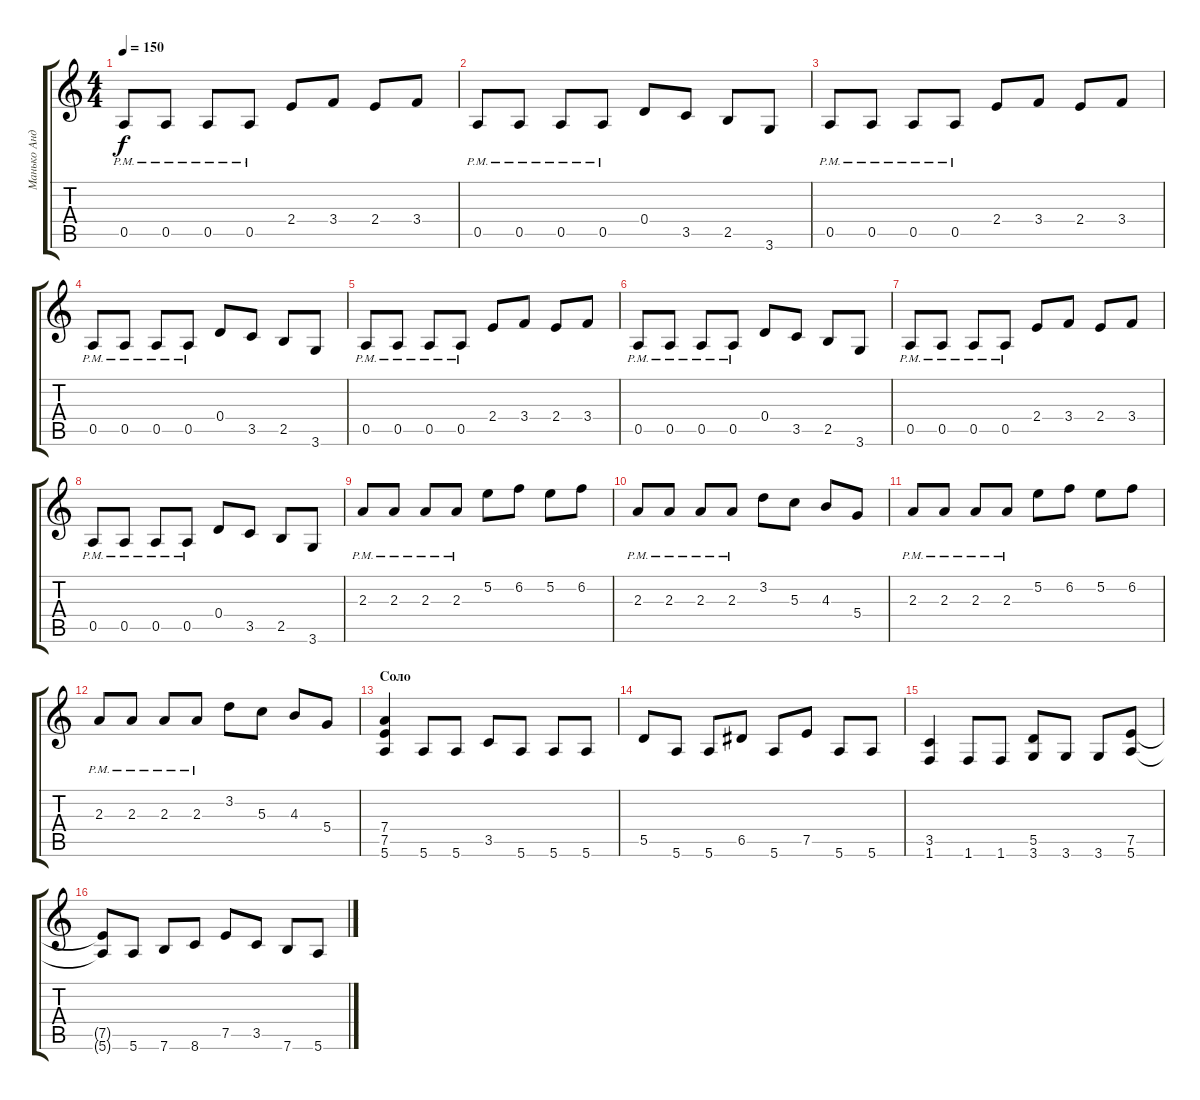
\track ("Манько Андрей" "Манько Анд") {instrument distortionguitar}
\staff {score tabs}
\tuning (E4 B3 G3 D3 A2 E2) {hide}
\ts (4 4)
\tempo 150
\clef g2
\ks c
0.5{pm}.8{dy f} 0.5{pm}.8 0.5{pm}.8 0.5{pm}.8 2.4.8 3.4.8 2.4.8 3.4.8 |
0.5{pm}.8 0.5{pm}.8 0.5{pm}.8 0.5{pm}.8 0.4.8 3.5.8 2.5.8 3.6.8 |
0.5{pm}.8 0.5{pm}.8 0.5{pm}.8 0.5{pm}.8 2.4.8 3.4.8 2.4.8 3.4.8 |
0.5{pm}.8 0.5{pm}.8 0.5{pm}.8 0.5{pm}.8 0.4.8 3.5.8 2.5.8 3.6.8 |
0.5{pm}.8 0.5{pm}.8 0.5{pm}.8 0.5{pm}.8 2.4.8 3.4.8 2.4.8 3.4.8 |
0.5{pm}.8 0.5{pm}.8 0.5{pm}.8 0.5{pm}.8 0.4.8 3.5.8 2.5.8 3.6.8 |
0.5{pm}.8 0.5{pm}.8 0.5{pm}.8 0.5{pm}.8 2.4.8 3.4.8 2.4.8 3.4.8 |
0.5{pm}.8 0.5{pm}.8 0.5{pm}.8 0.5{pm}.8 0.4.8 3.5.8 2.5.8 3.6.8 |
2.3{pm}.8 2.3{pm}.8 2.3{pm}.8 2.3{pm}.8 5.2.8 6.2.8 5.2.8 6.2.8 |
2.3{pm}.8 2.3{pm}.8 2.3{pm}.8 2.3{pm}.8 3.2.8 5.3.8 4.3.8 5.4.8 |
2.3{pm}.8 2.3{pm}.8 2.3{pm}.8 2.3{pm}.8 5.2.8 6.2.8 5.2.8 6.2.8 |
2.3{pm}.8 2.3{pm}.8 2.3{pm}.8 2.3{pm}.8 3.2.8 5.3.8 4.3.8 5.4.8 |
\section ("" "Соло")
(7.4 7.5 5.6).4 5.6.8 5.6.8 3.5.8 5.6.8 5.6.8 5.6.8 |
5.5.8 5.6.8 5.6.8 6.5.8 5.6.8 7.5.8 5.6.8 5.6.8 |
(3.5 1.6).4 1.6.8 1.6.8 (5.5 3.6).8 3.6.8 3.6.8 (7.5 5.6).8 |
(7.5{t} 5.6{t}).8 5.6.8 7.6.8 8.6.8 7.5.8 3.5.8 7.6.8 5.6.8
